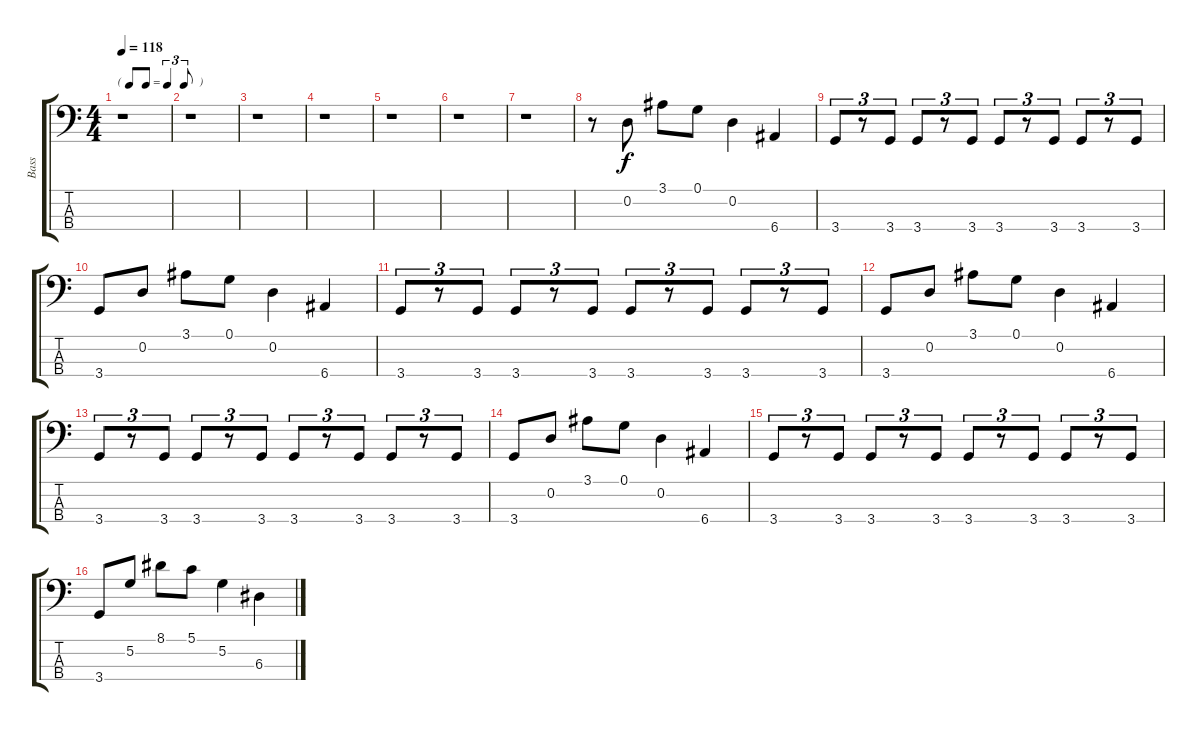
\track ("Bass" "Bass") {instrument electricbassfinger}
\staff {score tabs}
\tuning (G2 D2 A1 E1) {hide}
\ts (4 4)
\tf triplet8th
\tempo 118
\clef f4
\ks c
r.1{dy f instrument electricbassfinger} |
r.1 |
r.1 |
r.1 |
r.1 |
r.1 |
r.1 |
r.8 0.2.8 3.1.8 0.1.8 0.2.4 6.4.4 |
3.4.8{tu (3 2)} r.8{tu (3 2)} 3.4.8{tu (3 2)} 3.4.8{tu (3 2)} r.8{tu (3 2)} 3.4.8{tu (3 2)} 3.4.8{tu (3 2)} r.8{tu (3 2)} 3.4.8{tu (3 2)} 3.4.8{tu (3 2)} r.8{tu (3 2)} 3.4.8{tu (3 2)} |
3.4.8 0.2.8 3.1.8 0.1.8 0.2.4 6.4.4 |
3.4.8{tu (3 2)} r.8{tu (3 2)} 3.4.8{tu (3 2)} 3.4.8{tu (3 2)} r.8{tu (3 2)} 3.4.8{tu (3 2)} 3.4.8{tu (3 2)} r.8{tu (3 2)} 3.4.8{tu (3 2)} 3.4.8{tu (3 2)} r.8{tu (3 2)} 3.4.8{tu (3 2)} |
3.4.8 0.2.8 3.1.8 0.1.8 0.2.4 6.4.4 |
3.4.8{tu (3 2)} r.8{tu (3 2)} 3.4.8{tu (3 2)} 3.4.8{tu (3 2)} r.8{tu (3 2)} 3.4.8{tu (3 2)} 3.4.8{tu (3 2)} r.8{tu (3 2)} 3.4.8{tu (3 2)} 3.4.8{tu (3 2)} r.8{tu (3 2)} 3.4.8{tu (3 2)} |
3.4.8 0.2.8 3.1.8 0.1.8 0.2.4 6.4.4 |
3.4.8{tu (3 2)} r.8{tu (3 2)} 3.4.8{tu (3 2)} 3.4.8{tu (3 2)} r.8{tu (3 2)} 3.4.8{tu (3 2)} 3.4.8{tu (3 2)} r.8{tu (3 2)} 3.4.8{tu (3 2)} 3.4.8{tu (3 2)} r.8{tu (3 2)} 3.4.8{tu (3 2)} |
3.4.8 5.2.8 8.1.8 5.1.8 5.2.4 6.3.4
